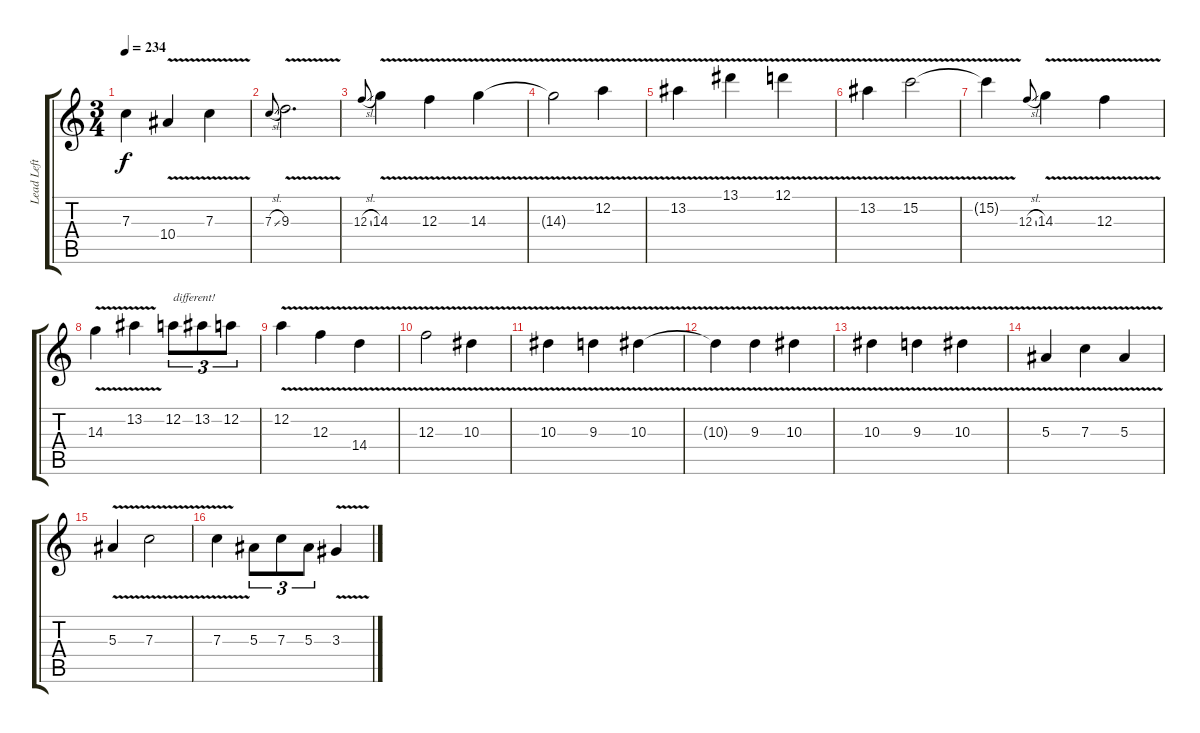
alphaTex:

\track ("Lead Left" "Lead Left") {instrument distortionguitar}
\staff {score tabs}
\tuning (D4 A3 F3 C3 G2 D2) {hide}
\ts (3 4)
\tempo 234
\clef g2
\ks c
7.3{t}.4{dy f} 10.4{v}.4 7.3{v}.4 |
7.3{sl}.8{gr onbeat} 9.3{v}.2{d} |
12.3{sl}.8{gr onbeat} 14.3{v}.4 12.3{v}.4 14.3{v}.4 |
14.3{t}.2 12.2{v}.4 |
13.2{v}.4 13.1{v}.4 12.1{v}.4 |
13.2{v}.4 15.2{v}.2 |
15.2{t}.4 12.3{sl}.8{gr onbeat} 14.3{v}.4 12.3{v}.4 |
14.3{v}.4 13.2{v}.4 12.2.8{tu (3 2) txt "different!"} 13.2.8{tu (3 2)} 12.2.8{tu (3 2)} |
12.2{v}.4 12.3{v}.4 14.4{v}.4 |
12.3{v}.2 10.3{v}.4 |
10.3{v}.4 9.3{v}.4 10.3{v}.4 |
10.3{t}.4 9.3{v}.4 10.3{v}.4 |
10.3{v}.4 9.3{v}.4 10.3{v}.4 |
5.3{v}.4 7.3{v}.4 5.3{v}.4 |
5.3{v}.4 7.3{v}.2 |
7.3{v}.4 5.3.8{tu (3 2)} 7.3.8{tu (3 2)} 5.3.8{tu (3 2)} 3.3{v}.4
